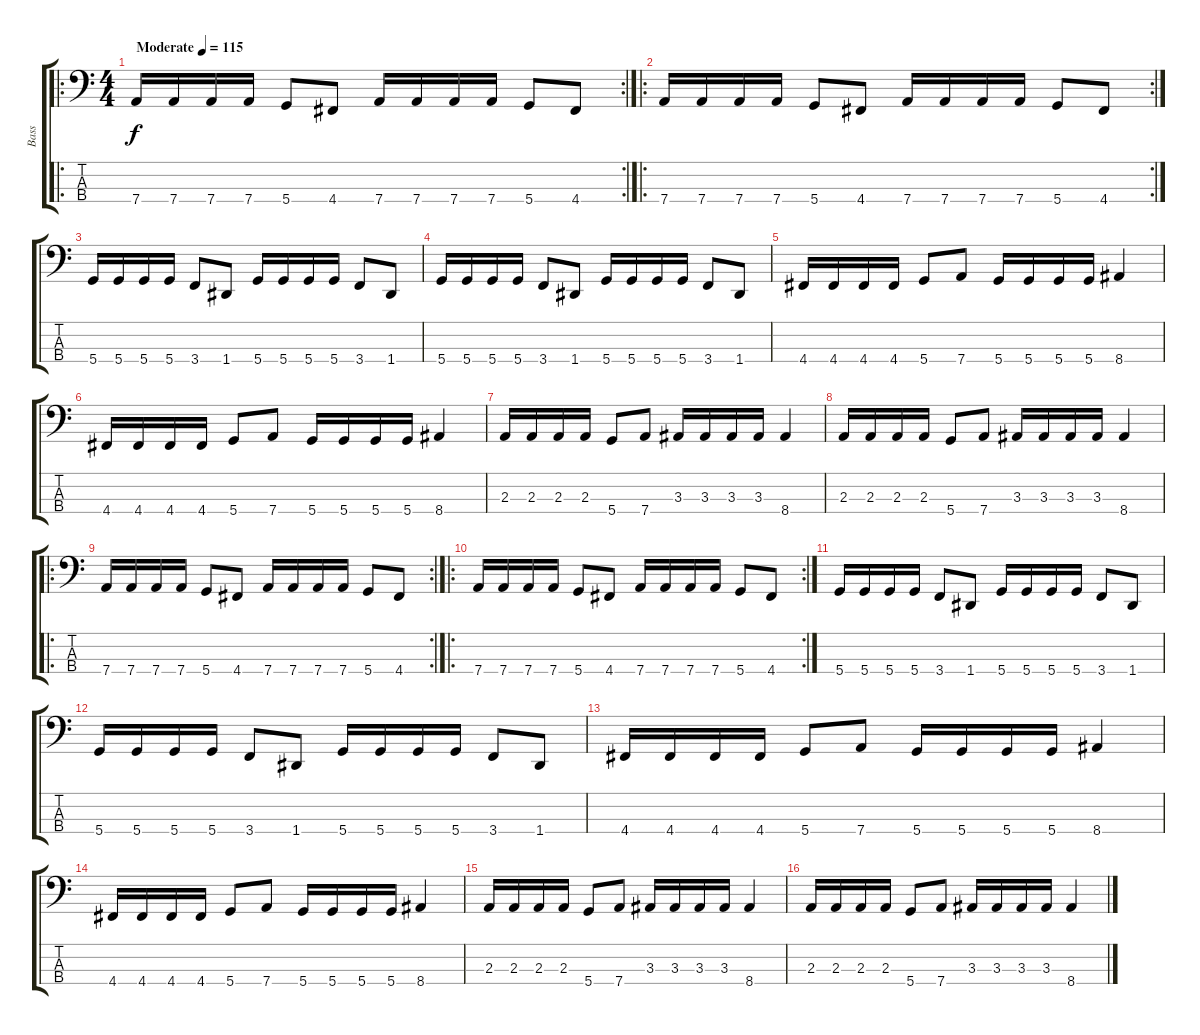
\track ("Bass" "Bass") {instrument electricbassfinger}
\staff {score tabs}
\tuning (F2 C2 G1 D1) {hide}
\ro
\rc 2
\ts (4 4)
\tempo (115 "Moderate")
\clef f4
\ks c
7.4.16{dy f instrument electricbassfinger} 7.4.16 7.4.16 7.4.16 5.4.8 4.4.8 7.4.16 7.4.16 7.4.16 7.4.16 5.4.8 4.4.8 |
\ro
\rc 2
7.4.16 7.4.16 7.4.16 7.4.16 5.4.8 4.4.8 7.4.16 7.4.16 7.4.16 7.4.16 5.4.8 4.4.8 |
5.4.16 5.4.16 5.4.16 5.4.16 3.4.8 1.4.8 5.4.16 5.4.16 5.4.16 5.4.16 3.4.8 1.4.8 |
5.4.16 5.4.16 5.4.16 5.4.16 3.4.8 1.4.8 5.4.16 5.4.16 5.4.16 5.4.16 3.4.8 1.4.8 |
4.4.16 4.4.16 4.4.16 4.4.16 5.4.8 7.4.8 5.4.16 5.4.16 5.4.16 5.4.16 8.4.4 |
4.4.16 4.4.16 4.4.16 4.4.16 5.4.8 7.4.8 5.4.16 5.4.16 5.4.16 5.4.16 8.4.4 |
2.3.16 2.3.16 2.3.16 2.3.16 5.4.8 7.4.8 3.3.16 3.3.16 3.3.16 3.3.16 8.4.4 |
2.3.16 2.3.16 2.3.16 2.3.16 5.4.8 7.4.8 3.3.16 3.3.16 3.3.16 3.3.16 8.4.4 |
\ro
\rc 2
7.4.16 7.4.16 7.4.16 7.4.16 5.4.8 4.4.8 7.4.16 7.4.16 7.4.16 7.4.16 5.4.8 4.4.8 |
\ro
\rc 2
7.4.16 7.4.16 7.4.16 7.4.16 5.4.8 4.4.8 7.4.16 7.4.16 7.4.16 7.4.16 5.4.8 4.4.8 |
5.4.16 5.4.16 5.4.16 5.4.16 3.4.8 1.4.8 5.4.16 5.4.16 5.4.16 5.4.16 3.4.8 1.4.8 |
5.4.16 5.4.16 5.4.16 5.4.16 3.4.8 1.4.8 5.4.16 5.4.16 5.4.16 5.4.16 3.4.8 1.4.8 |
4.4.16 4.4.16 4.4.16 4.4.16 5.4.8 7.4.8 5.4.16 5.4.16 5.4.16 5.4.16 8.4.4 |
4.4.16 4.4.16 4.4.16 4.4.16 5.4.8 7.4.8 5.4.16 5.4.16 5.4.16 5.4.16 8.4.4 |
2.3.16 2.3.16 2.3.16 2.3.16 5.4.8 7.4.8 3.3.16 3.3.16 3.3.16 3.3.16 8.4.4 |
2.3.16 2.3.16 2.3.16 2.3.16 5.4.8 7.4.8 3.3.16 3.3.16 3.3.16 3.3.16 8.4.4
